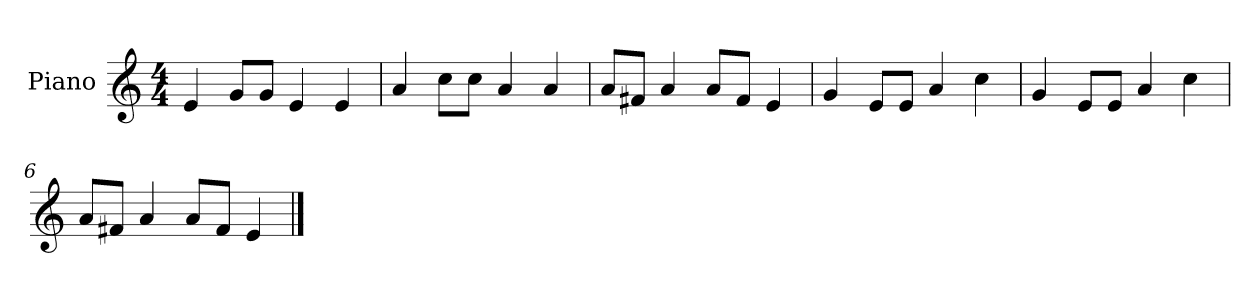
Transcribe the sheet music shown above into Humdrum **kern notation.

**kern
*part1
*staff1
*I"Piano
*I'P-no
*clefG2
*k[]
*M4/4
*MM90
=1
4e/
8g/L
8g/J
4e/
4e/
=2
4a/
8cc\L
8cc\J
4a/
4a/
=3
8a/L
8f#X/J
4a/
8a/L
8f#/J
4e/
=4
4g/
8e/L
8e/J
4a/
4cc\
=5
4g/
8e/L
8e/J
4a/
4cc\
=6
8a/L
8f#X/J
4a/
8a/L
8f#/J
4e/
==
*-
